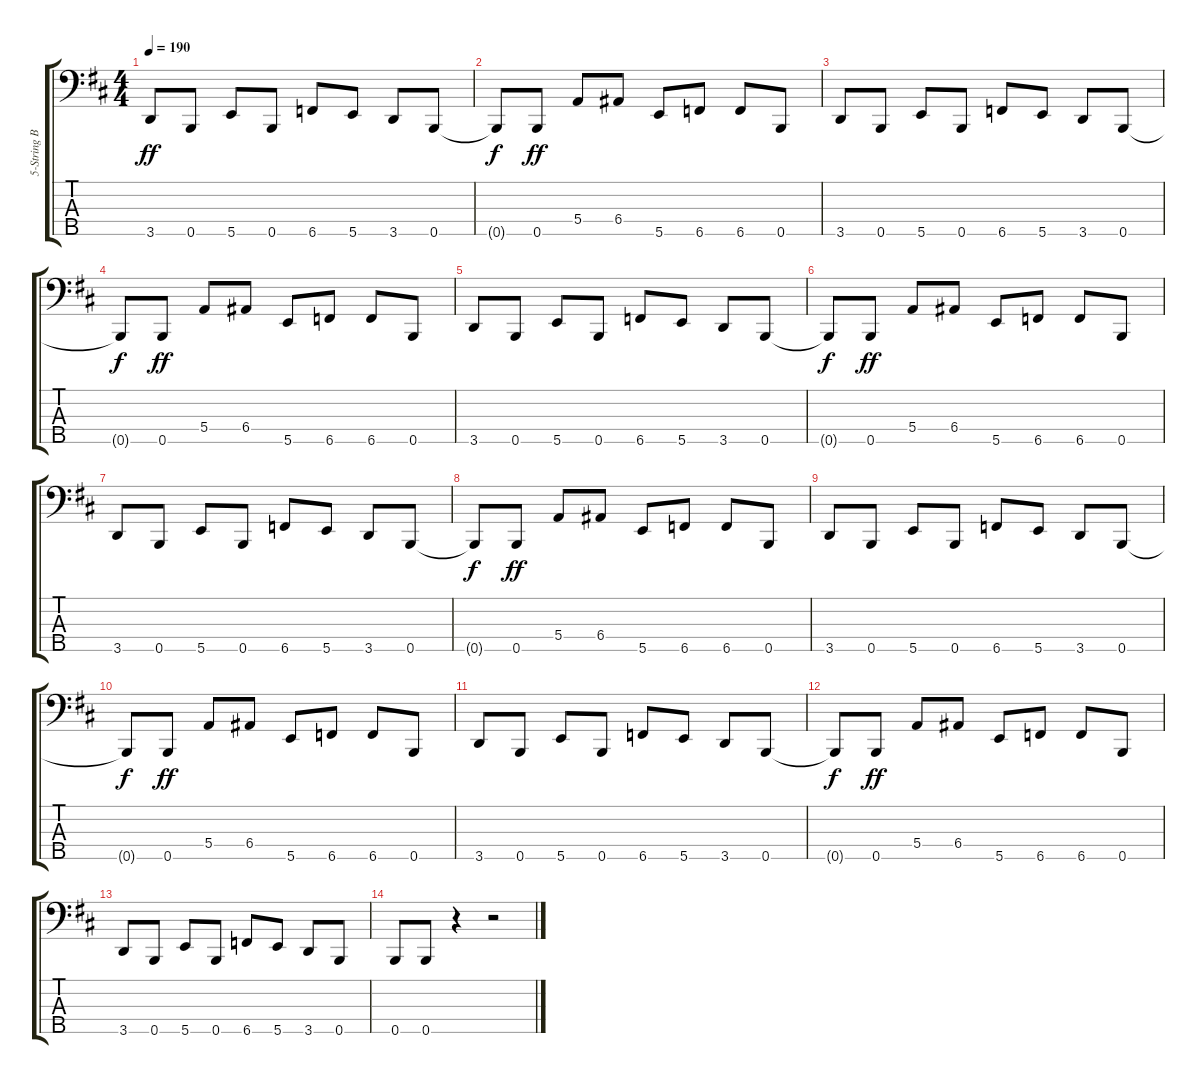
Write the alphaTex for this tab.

\track ("5-String Bass" "5-String B") {instrument electricbasspick}
\staff {score tabs}
\tuning (G2 D2 A1 E1 B0) {hide}
\ts (4 4)
\tempo 190
\clef f4
\ks d
3.5.8{dy ff} 0.5.8 5.5.8 0.5.8 6.5.8 5.5.8 3.5.8 0.5.8 |
0.5{t}.8{dy f} 0.5.8{dy ff} 5.4.8 6.4.8 5.5.8 6.5.8 6.5.8 0.5.8 |
3.5.8 0.5.8 5.5.8 0.5.8 6.5.8 5.5.8 3.5.8 0.5.8 |
0.5{t}.8{dy f} 0.5.8{dy ff} 5.4.8 6.4.8 5.5.8 6.5.8 6.5.8 0.5.8 |
3.5.8 0.5.8 5.5.8 0.5.8 6.5.8 5.5.8 3.5.8 0.5.8 |
0.5{t}.8{dy f} 0.5.8{dy ff} 5.4.8 6.4.8 5.5.8 6.5.8 6.5.8 0.5.8 |
3.5.8 0.5.8 5.5.8 0.5.8 6.5.8 5.5.8 3.5.8 0.5.8 |
0.5{t}.8{dy f} 0.5.8{dy ff} 5.4.8 6.4.8 5.5.8 6.5.8 6.5.8 0.5.8 |
3.5.8 0.5.8 5.5.8 0.5.8 6.5.8 5.5.8 3.5.8 0.5.8 |
0.5{t}.8{dy f} 0.5.8{dy ff} 5.4.8 6.4.8 5.5.8 6.5.8 6.5.8 0.5.8 |
3.5.8 0.5.8 5.5.8 0.5.8 6.5.8 5.5.8 3.5.8 0.5.8 |
0.5{t}.8{dy f} 0.5.8{dy ff} 5.4.8 6.4.8 5.5.8 6.5.8 6.5.8 0.5.8 |
3.5.8 0.5.8 5.5.8 0.5.8 6.5.8 5.5.8 3.5.8 0.5.8 |
0.5.8 0.5.8 r.4 r.2
